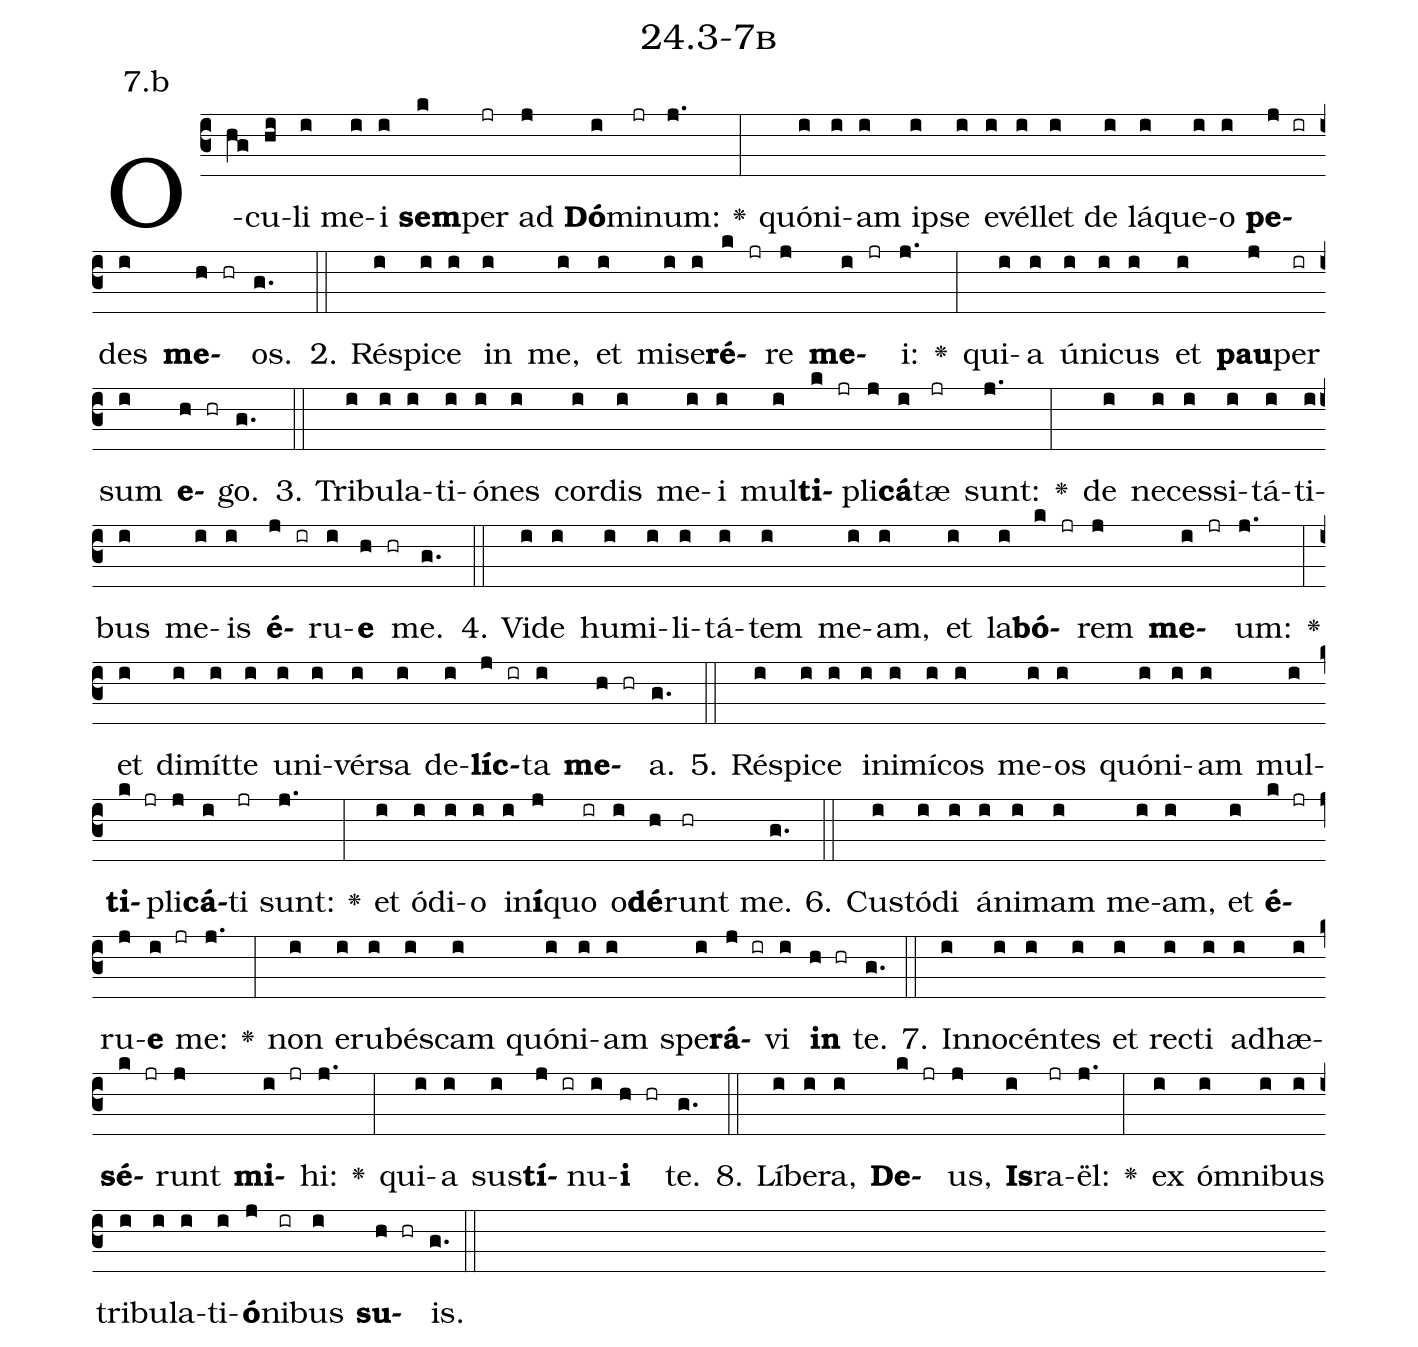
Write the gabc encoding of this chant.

name: 24.3-7b;
annotation: 7.b;
%%
(c3)O(hg)cu(hi)li(i) me(i)i(i) <b>sem</b>(k)per(jr) ad(j) <b>Dó</b>(i)mi(jr)num:(j.) <v>\greheightstar</v>(:) quón(i)i(i)am(i) ip(i)se(i) e(i)vél(i)let(i) de(i) lá(i)que(i)o(i) <b>pe</b>(j ir)des(i) <b>me</b>(h hr)os.(g.) (::)
2. Ré(i)spi(i)ce(i) in(i) me,(i) et(i) mi(i)se(i)<b>ré</b>(k jr)re(j) <b>me</b>(i jr)i:(j.) <v>\greheightstar</v>(:) qui(i)a(i) ú(i)ni(i)cus(i) et(i) <b>pau</b>(j)per(ir) sum(i) <b>e</b>(h hr)go.(g.) (::)
3. Tri(i)bu(i)la(i)ti(i)ó(i)nes(i) cor(i)dis(i) me(i)i(i) mul(i)<b>ti</b>(k jr)pli(j)<b>cá</b>(i)tæ(jr) sunt:(j.) <v>\greheightstar</v>(:) de(i) ne(i)ces(i)si(i)tá(i)ti(i)bus(i) me(i)is(i) <b>é</b>(j ir)ru(i)<b>e</b>(h hr) me.(g.) (::)
4. Vi(i)de(i) hu(i)mi(i)li(i)tá(i)tem(i) me(i)am,(i) et(i) la(i)<b>bó</b>(k jr)rem(j) <b>me</b>(i jr)um:(j.) <v>\greheightstar</v>(:) et(i) di(i)mít(i)te(i) u(i)ni(i)vér(i)sa(i) de(i)<b>líc</b>(j ir)ta(i) <b>me</b>(h hr)a.(g.) (::)
5. Ré(i)spi(i)ce(i) in(i)i(i)mí(i)cos(i) me(i)os(i) quón(i)i(i)am(i) mul(i)<b>ti</b>(k jr)pli(j)<b>cá</b>(i)ti(jr) sunt:(j.) <v>\greheightstar</v>(:) et(i) ó(i)di(i)o(i) in(i)<b>í</b>(j)quo(ir) o(i)<b>dé</b>(h)runt(hr) me.(g.) (::)
6. Cus(i)tó(i)di(i) á(i)ni(i)mam(i) me(i)am,(i) et(i) <b>é</b>(k jr)ru(j)<b>e</b>(i jr) me:(j.) <v>\greheightstar</v>(:) non(i) e(i)ru(i)bés(i)cam(i) quón(i)i(i)am(i) spe(i)<b>rá</b>(j ir)vi(i) <b>in</b>(h hr) te.(g.) (::)
7. In(i)no(i)cén(i)tes(i) et(i) rec(i)ti(i) ad(i)hæ(i)<b>sé</b>(k jr)runt(j) <b>mi</b>(i jr)hi:(j.) <v>\greheightstar</v>(:) qui(i)a(i) sus(i)<b>tí</b>(j ir)nu(i)<b>i</b>(h hr) te.(g.) (::)
8. Lí(i)be(i)ra,(i) <b>De</b>(k jr)us,(j) <b>Is</b>(i)ra(jr)ël:(j.) <v>\greheightstar</v>(:) ex(i) óm(i)ni(i)bus(i) tri(i)bu(i)la(i)ti(i)<b>ó</b>(j)ni(ir)bus(i) <b>su</b>(h hr)is.(g.) (::)
